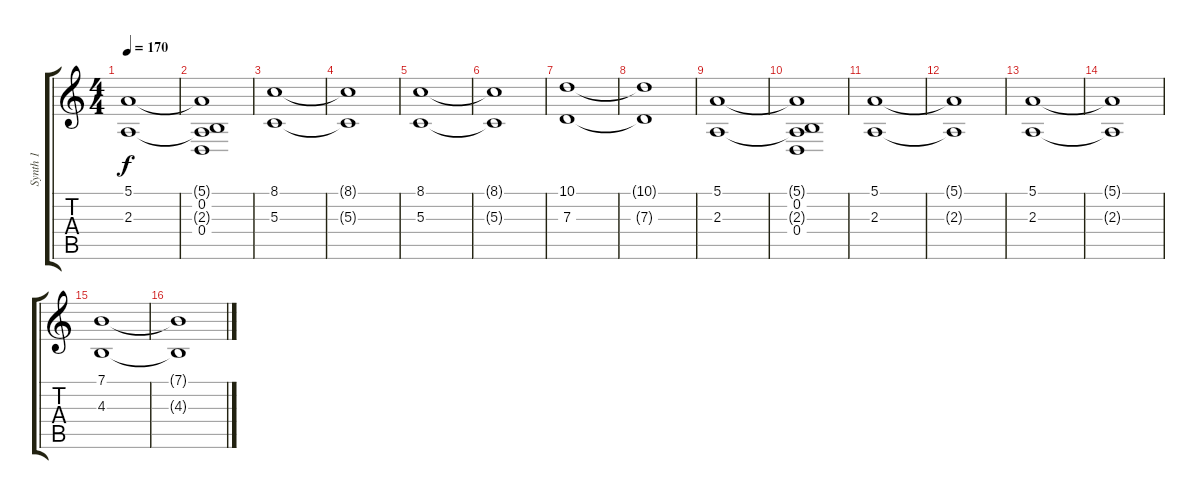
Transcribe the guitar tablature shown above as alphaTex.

\track ("Synth 1" "Synth 1") {instrument stringensemble1}
\staff {score tabs}
\tuning (E4 B3 G3 D3 A2 E2) {hide}
\ts (4 4)
\tempo 170
\clef g2
\ks c
(5.1 2.3).1{dy f} |
(5.1{t} 0.2 2.3{t} 0.4).1 |
(8.1 5.3).1 |
(8.1{t} 5.3{t}).1 |
(8.1 5.3).1 |
(8.1{t} 5.3{t}).1 |
(10.1 7.3).1 |
(10.1{t} 7.3{t}).1 |
(5.1 2.3).1 |
(5.1{t} 0.2 2.3{t} 0.4).1 |
\section ("" "")
(5.1 2.3).1 |
(5.1{t} 2.3{t}).1 |
(5.1 2.3).1 |
(5.1{t} 2.3{t}).1 |
(7.1 4.3).1 |
(7.1{t} 4.3{t}).1
